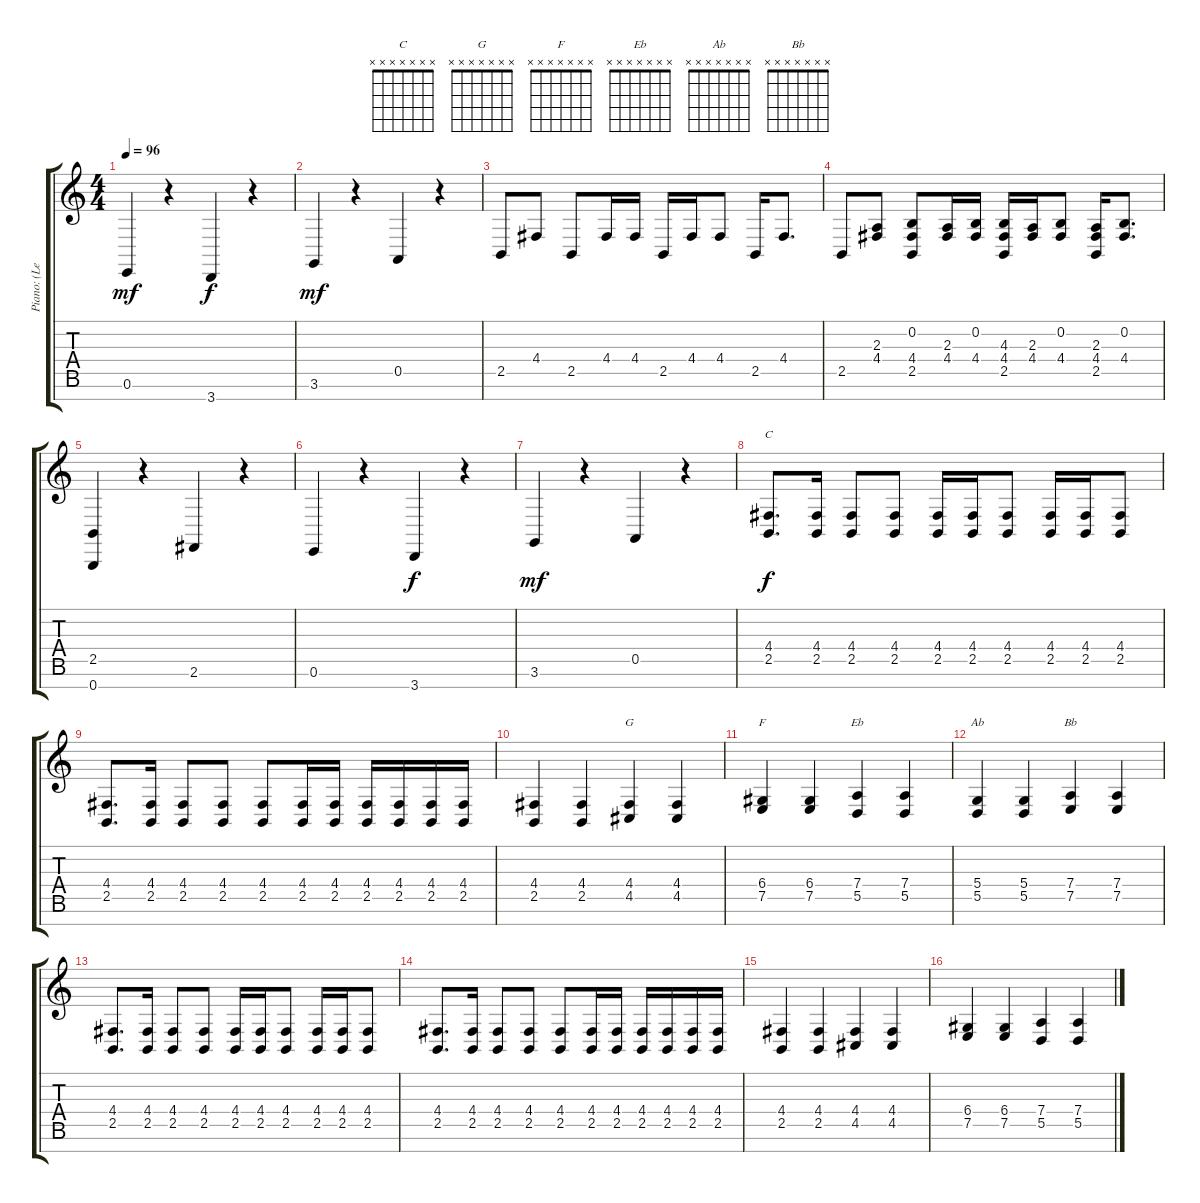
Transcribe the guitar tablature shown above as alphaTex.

\track ("Piano: (Left Hand)" "Piano: (Le") {instrument acousticgrandpiano}
\staff {score tabs}
\tuning (E4 B3 G3 D3 A2 E2 B1) {hide}
\chord ("C" x x x x x x x)
\chord ("G" x x x x x x x)
\chord ("F" x x x x x x x)
\chord ("Eb" x x x x x x x)
\chord ("Ab" x x x x x x x)
\chord ("Bb" x x x x x x x)
\ts (4 4)
\tempo 96
\clef g2
\ks c
0.6.4{dy mf} r.4 3.7.4{dy f} r.4 |
3.6.4{dy mf} r.4 0.5.4 r.4 |
2.5.8 4.4.8 2.5.8 4.4.16 4.4.16 2.5.16 4.4.16 4.4.8 2.5.16 4.4.8{d} |
2.5.8 (2.3 4.4).8 (0.2 4.4 2.5).8 (2.3 4.4).16 (0.2 4.4).16 (4.3 4.4 2.5).16 (2.3 4.4).16 (0.2 4.4).8 (2.3 4.4 2.5).16 (0.2 4.4).8{d} |
(2.5 0.7).4 r.4 2.6.4 r.4 |
0.6.4 r.4 3.7.4{dy f} r.4 |
3.6.4{dy mf} r.4 0.5.4 r.4 |
(4.4 2.5).8{d ch "C" dy f} (4.4 2.5).16 (4.4 2.5).8 (4.4 2.5).8 (4.4 2.5).16 (4.4 2.5).16 (4.4 2.5).8 (4.4 2.5).16 (4.4 2.5).16 (4.4 2.5).8 |
(4.4 2.5).8{d} (4.4 2.5).16 (4.4 2.5).8 (4.4 2.5).8 (4.4 2.5).8 (4.4 2.5).16 (4.4 2.5).16 (4.4 2.5).16 (4.4 2.5).16 (4.4 2.5).16 (4.4 2.5).16 |
(4.4 2.5).4 (4.4 2.5).4 (4.4 4.5).4{ch "G"} (4.4 4.5).4 |
(6.4 7.5).4{ch "F"} (6.4 7.5).4 (7.4 5.5).4{ch "Eb"} (7.4 5.5).4 |
(5.4 5.5).4{ch "Ab"} (5.4 5.5).4 (7.4 7.5).4{ch "Bb"} (7.4 7.5).4 |
(4.4 2.5).8{d} (4.4 2.5).16 (4.4 2.5).8 (4.4 2.5).8 (4.4 2.5).16 (4.4 2.5).16 (4.4 2.5).8 (4.4 2.5).16 (4.4 2.5).16 (4.4 2.5).8 |
(4.4 2.5).8{d} (4.4 2.5).16 (4.4 2.5).8 (4.4 2.5).8 (4.4 2.5).8 (4.4 2.5).16 (4.4 2.5).16 (4.4 2.5).16 (4.4 2.5).16 (4.4 2.5).16 (4.4 2.5).16 |
(4.4 2.5).4 (4.4 2.5).4 (4.4 4.5).4 (4.4 4.5).4 |
(6.4 7.5).4 (6.4 7.5).4 (7.4 5.5).4 (7.4 5.5).4
